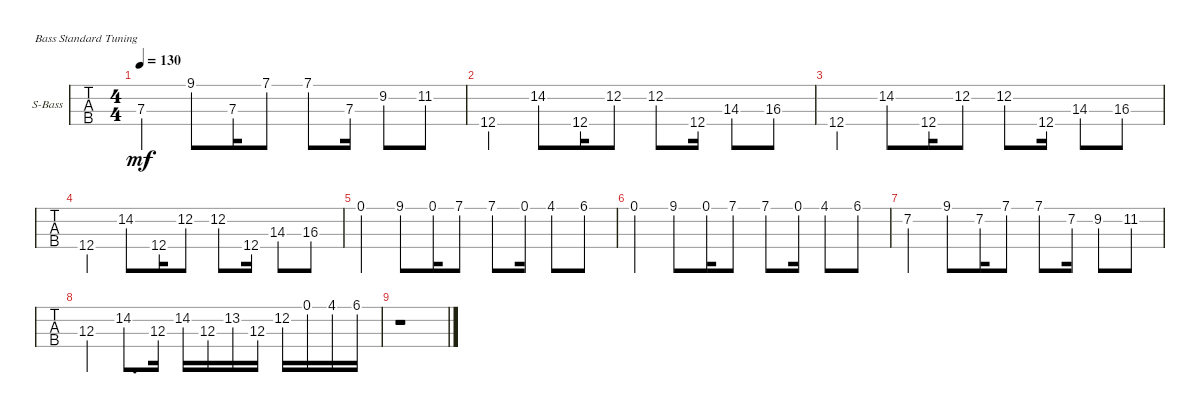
\bracketExtendMode groupsimilarinstruments
\firstSystemTrackNameOrientation horizontal
\otherSystemsTrackNameOrientation horizontal
\track ("Bass" "S-Bass") {instrument synthbass1}
\staff {tabs}
\tuning (G2 D2 A1 E1)
\ts (4 4)
\tempo 130
\clef f4
\ks c
7.3.4{dy mf} 9.1.8 7.3.16 7.1.8 7.1.8 7.3.16 9.2.8 11.2.8 |
12.4.4 14.2.8 12.4.16 12.2.8 12.2.8 12.4.16 14.3.8 16.3.8 |
12.4.4 14.2.8 12.4.16 12.2.8 12.2.8 12.4.16 14.3.8 16.3.8 |
12.4.4 14.2.8 12.4.16 12.2.8 12.2.8 12.4.16 14.3.8 16.3.8 |
0.1.4 9.1.8 0.1.16 7.1.8 7.1.8 0.1.16 4.1.8 6.1.8 |
0.1.4 9.1.8 0.1.16 7.1.8 7.1.8 0.1.16 4.1.8 6.1.8 |
7.2.4 9.1.8 7.2.16 7.1.8 7.1.8 7.2.16 9.2.8 11.2.8 |
12.3.4 14.2.8{d} 12.3.16 14.2.16 12.3.16 13.2.16 12.3.16 12.2.16 0.1.16 4.1.16 6.1.16 |
r.1
